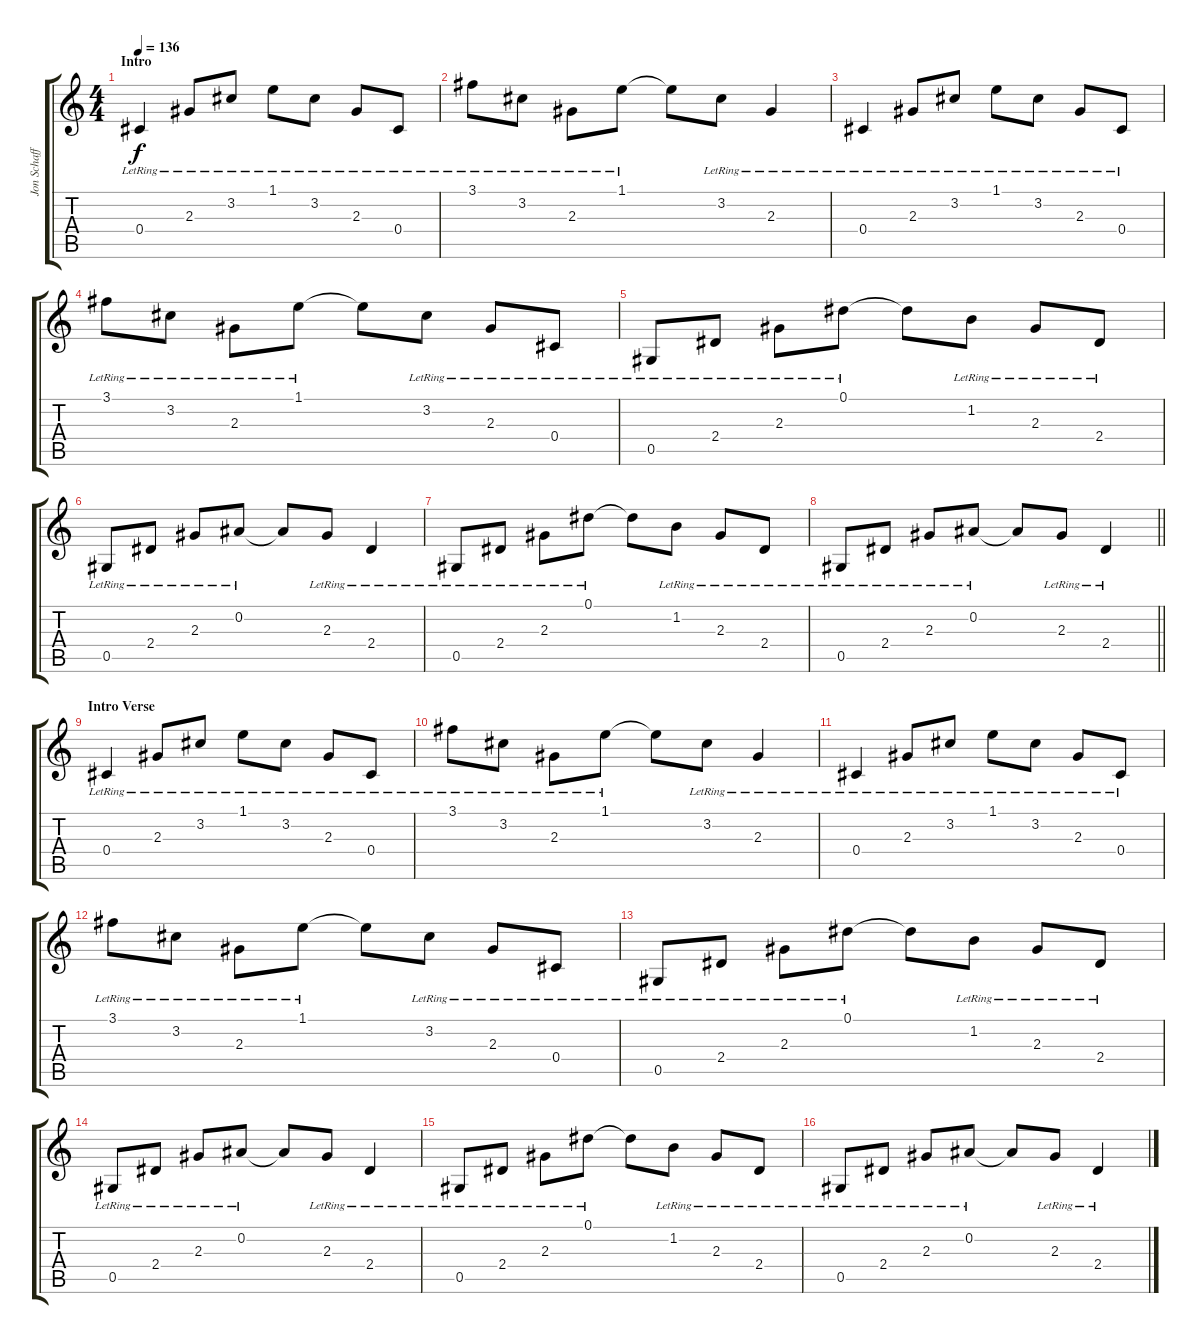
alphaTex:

\track ("Jon Schaffer" "Jon Schaff") {instrument acousticguitarsteel}
\staff {score tabs}
\tuning (Eb4 Bb3 Gb3 Db3 Ab2 Eb2) {hide}
\ts (4 4)
\section ("" "Intro")
\tempo 136
\clef g2
\ks c
0.4{lr}.4{dy f instrument acousticguitarsteel} 2.3{lr}.8 3.2{lr}.8 1.1{lr}.8 3.2{lr}.8 2.3{lr}.8 0.4{lr}.8 |
3.1{lr}.8 3.2{lr}.8 2.3{lr}.8 1.1{lr}.8 1.1{t}.8 3.2{lr}.8 2.3{lr}.4 |
0.4{lr}.4 2.3{lr}.8 3.2{lr}.8 1.1{lr}.8 3.2{lr}.8 2.3{lr}.8 0.4{lr}.8 |
3.1{lr}.8 3.2{lr}.8 2.3{lr}.8 1.1{lr}.8 1.1{t}.8 3.2{lr}.8 2.3{lr}.8 0.4{lr}.8 |
0.5{lr}.8 2.4{lr}.8 2.3{lr}.8 0.1{lr}.8 0.1{t}.8 1.2{lr}.8 2.3{lr}.8 2.4{lr}.8 |
0.5{lr}.8 2.4{lr}.8 2.3{lr}.8 0.2{lr}.8 0.2{t}.8 2.3{lr}.8 2.4{lr}.4 |
0.5{lr}.8 2.4{lr}.8 2.3{lr}.8 0.1{lr}.8 0.1{t}.8 1.2{lr}.8 2.3{lr}.8 2.4{lr}.8 |
\barLineRight lightlight
0.5{lr}.8 2.4{lr}.8 2.3{lr}.8 0.2{lr}.8 0.2{t}.8 2.3{lr}.8 2.4{lr}.4 |
\section ("" "Intro Verse")
0.4{lr}.4 2.3{lr}.8 3.2{lr}.8 1.1{lr}.8 3.2{lr}.8 2.3{lr}.8 0.4{lr}.8 |
3.1{lr}.8 3.2{lr}.8 2.3{lr}.8 1.1{lr}.8 1.1{t}.8 3.2{lr}.8 2.3{lr}.4 |
0.4{lr}.4 2.3{lr}.8 3.2{lr}.8 1.1{lr}.8 3.2{lr}.8 2.3{lr}.8 0.4{lr}.8 |
3.1{lr}.8 3.2{lr}.8 2.3{lr}.8 1.1{lr}.8 1.1{t}.8 3.2{lr}.8 2.3{lr}.8 0.4{lr}.8 |
0.5{lr}.8 2.4{lr}.8 2.3{lr}.8 0.1{lr}.8 0.1{t}.8 1.2{lr}.8 2.3{lr}.8 2.4{lr}.8 |
0.5{lr}.8 2.4{lr}.8 2.3{lr}.8 0.2{lr}.8 0.2{t}.8 2.3{lr}.8 2.4{lr}.4 |
0.5{lr}.8 2.4{lr}.8 2.3{lr}.8 0.1{lr}.8 0.1{t}.8 1.2{lr}.8 2.3{lr}.8 2.4{lr}.8 |
0.5{lr}.8 2.4{lr}.8 2.3{lr}.8 0.2{lr}.8 0.2{t}.8 2.3{lr}.8 2.4{lr}.4
